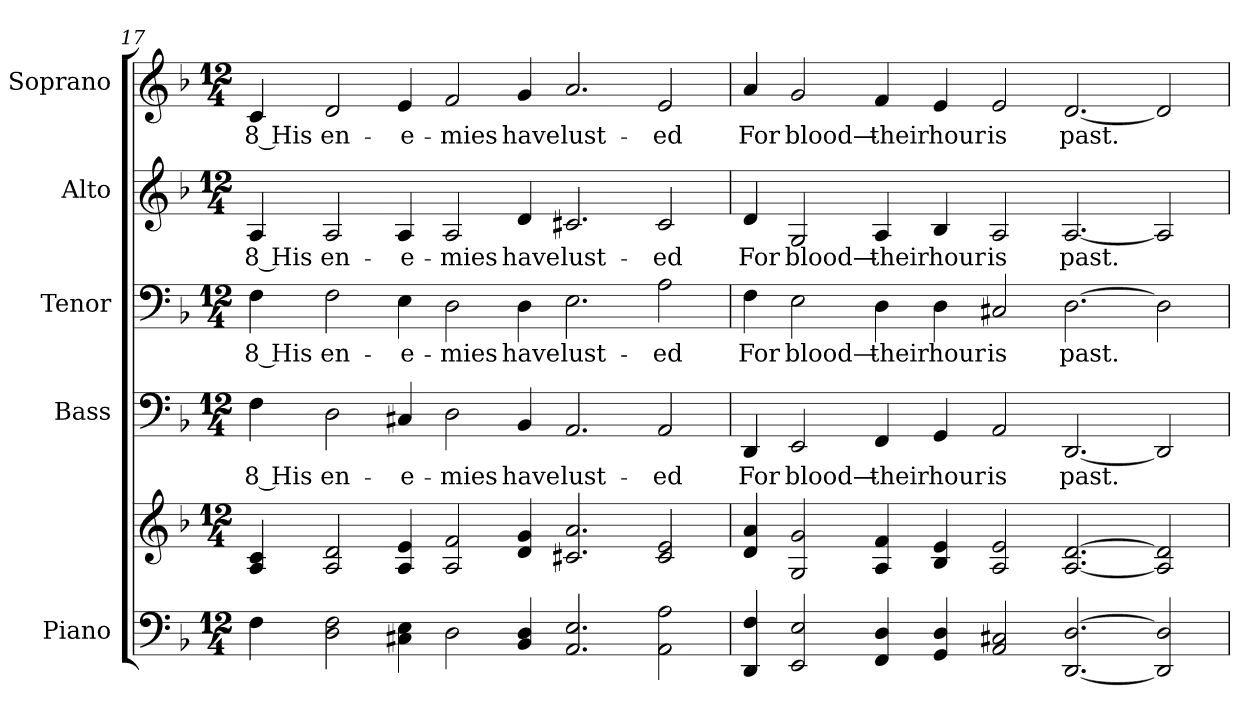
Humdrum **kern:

**kern	**kern	**kern	**text	**kern	**text	**kern	**text	**kern	**text
*part5	*part5	*part4	*part4	*part3	*part3	*part2	*part2	*part1	*part1
*staff6	*staff5	*staff4	*staff4	*staff3	*staff3	*staff2	*staff2	*staff1	*staff1
*I"Piano	*	*I"Bass	*	*I"Tenor	*	*I"Alto	*	*I"Soprano	*
*I'Pno.	*	*I'B.	*	*I'T.	*	*I'A.	*	*I'S.	*
!!LO:PB:g=z
*clefF4	*clefG2	*clefF4	*	*clefF4	*	*clefG2	*	*clefG2	*
*k[b-]	*k[b-]	*k[b-]	*	*k[b-]	*	*k[b-]	*	*k[b-]	*
*F:	*F:	*F:	*	*F:	*	*F:	*	*F:	*
*M12/4	*M12/4	*M12/4	*	*M12/4	*	*M12/4	*	*M12/4	*
=17	=17	=17	=17	=17	=17	=17	=17	=17	=17
!	!	!	!LO:LY:b:color=#000000	!	!	!	!	!	!
!	!	!	!	!	!LO:LY:b:color=#000000	!	!	!	!
!	!	!	!	!	!	!	!LO:LY:b:color=#000000	!	!
!	!	!	!	!	!	!	!	!	!LO:LY:b:color=#000000
4Fi\	4Ai/ 4ci	4Fi\	8 His	4Fi\	8 His	4Ai/	8 His	4ci/	8 His
!	!	!	!LO:LY:b:color=#000000	!	!	!	!	!	!
!	!	!	!	!	!LO:LY:b:color=#000000	!	!	!	!
!	!	!	!	!	!	!	!LO:LY:b:color=#000000	!	!
!	!	!	!	!	!	!	!	!	!LO:LY:b:color=#000000
2Di\ 2Fi	2Ai/ 2di	2Di\	en-	2Fi\	en-	2Ai/	en-	2di/	en-
!	!	!	!LO:LY:b:color=#000000	!	!	!	!	!	!
!	!	!	!	!	!LO:LY:b:color=#000000	!	!	!	!
!	!	!	!	!	!	!	!LO:LY:b:color=#000000	!	!
!	!	!	!	!	!	!	!	!	!LO:LY:b:color=#000000
4C#Xi\ 4Ei	4Ai/ 4ei	4C#Xi/	-e-	4Ei\	-e-	4Ai/	-e-	4ei/	-e-
!	!	!	!LO:LY:b:color=#000000	!	!	!	!	!	!
!	!	!	!	!	!LO:LY:b:color=#000000	!	!	!	!
!	!	!	!	!	!	!	!LO:LY:b:color=#000000	!	!
!	!	!	!	!	!	!	!	!	!LO:LY:b:color=#000000
2Di\	2Ai/ 2fi	2Di\	-mies	2Di\	-mies	2Ai/	-mies	2fi/	-mies
!	!	!	!LO:LY:b:color=#000000	!	!	!	!	!	!
!	!	!	!	!	!LO:LY:b:color=#000000	!	!	!	!
!	!	!	!	!	!	!	!LO:LY:b:color=#000000	!	!
!	!	!	!	!	!	!	!	!	!LO:LY:b:color=#000000
4BB-i/ 4Di	4di/ 4gi	4BB-i/	have	4Di\	have	4di/	have	4gi/	have
!	!	!	!LO:LY:b:color=#000000	!	!	!	!	!	!
!	!	!	!	!	!LO:LY:b:color=#000000	!	!	!	!
!	!	!	!	!	!	!	!LO:LY:b:color=#000000	!	!
!	!	!	!	!	!	!	!	!	!LO:LY:b:color=#000000
2.AAi/ 2.Ei	2.c#Xi/ 2.ai	2.AAi/	lust-	2.Ei\	lust-	2.c#Xi/	lust-	2.ai/	lust-
!	!	!	!LO:LY:b:color=#000000	!	!	!	!	!	!
!	!	!	!	!	!LO:LY:b:color=#000000	!	!	!	!
!	!	!	!	!	!	!	!LO:LY:b:color=#000000	!	!
!	!	!	!	!	!	!	!	!	!LO:LY:b:color=#000000
2AAi\ 2Ai	2c#i/ 2ei	2AAi/	-ed	2Ai\	-ed	2c#i/	-ed	2ei/	-ed
=18	=18	=18	=18	=18	=18	=18	=18	=18	=18
!	!	!	!LO:LY:b:color=#000000	!	!	!	!	!	!
!	!	!	!	!	!LO:LY:b:color=#000000	!	!	!	!
!	!	!	!	!	!	!	!LO:LY:b:color=#000000	!	!
!	!	!	!	!	!	!	!	!	!LO:LY:b:color=#000000
4DDi/ 4Fi	4di/ 4ai	4DDi/	For	4Fi\	For	4di/	For	4ai/	For
!	!	!	!LO:LY:b:color=#000000	!	!	!	!	!	!
!	!	!	!	!	!LO:LY:b:color=#000000	!	!	!	!
!	!	!	!	!	!	!	!LO:LY:b:color=#000000	!	!
!	!	!	!	!	!	!	!	!	!LO:LY:b:color=#000000
2EEi/ 2Ei	2Gi/ 2gi	2EEi/	blood—	2Ei\	blood—	2Gi/	blood—	2gi/	blood—
!	!	!	!LO:LY:b:color=#000000	!	!	!	!	!	!
!	!	!	!	!	!LO:LY:b:color=#000000	!	!	!	!
!	!	!	!	!	!	!	!LO:LY:b:color=#000000	!	!
!	!	!	!	!	!	!	!	!	!LO:LY:b:color=#000000
4FFi/ 4Di	4Ai/ 4fi	4FFi/	their	4Di\	their	4Ai/	their	4fi/	their
!	!	!	!LO:LY:b:color=#000000	!	!	!	!	!	!
!	!	!	!	!	!LO:LY:b:color=#000000	!	!	!	!
!	!	!	!	!	!	!	!LO:LY:b:color=#000000	!	!
!	!	!	!	!	!	!	!	!	!LO:LY:b:color=#000000
4GGi/ 4Di	4B-i/ 4ei	4GGi/	hour	4Di\	hour	4B-i/	hour	4ei/	hour
!	!	!	!LO:LY:b:color=#000000	!	!	!	!	!	!
!	!	!	!	!	!LO:LY:b:color=#000000	!	!	!	!
!	!	!	!	!	!	!	!LO:LY:b:color=#000000	!	!
!	!	!	!	!	!	!	!	!	!LO:LY:b:color=#000000
2AAi/ 2C#Xi	2Ai/ 2ei	2AAi/	is	2C#Xi/	is	2Ai/	is	2ei/	is
!	!	!	!LO:LY:b:color=#000000	!	!	!	!	!	!
!	!	!	!	!	!LO:LY:b:color=#000000	!	!	!	!
!	!	!	!	!	!	!	!LO:LY:b:color=#000000	!	!
!	!	!	!	!	!	!	!	!	!LO:LY:b:color=#000000
[<2.DDi/ [>2.Di	[<2.Ai/ [>2.di	[<2.DDi/	past.	[>2.Di\	past.	[<2.Ai/	past.	[<2.di/	past.
2DDi/] 2Di]	2Ai/] 2di]	2DDi/]	.	2Di\]	.	2Ai/]	.	2di/]	.
=	=	=	=	=	=	=	=	=	=
*-	*-	*-	*-	*-	*-	*-	*-	*-	*-
